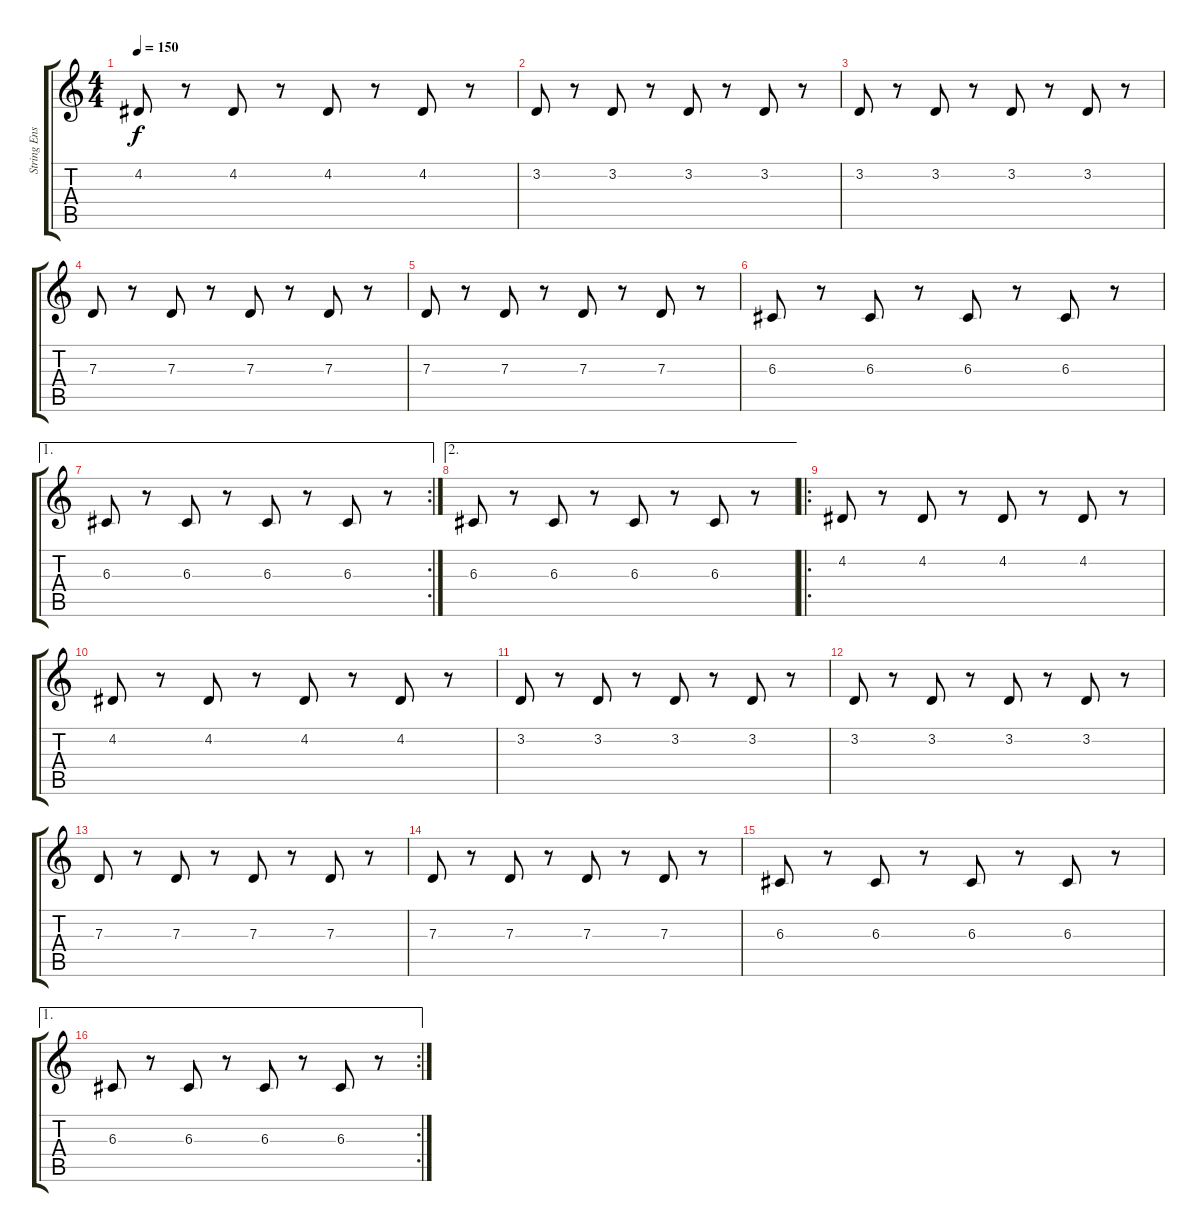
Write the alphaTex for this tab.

\track ("String Ensemble II" "String Ens") {instrument stringensemble1}
\staff {score tabs}
\tuning (E4 B3 G3 D3 A2 E2) {hide}
\ts (4 4)
\tempo 150
\clef g2
\ks c
4.2.8{dy f} r.8 4.2.8 r.8 4.2.8 r.8 4.2.8 r.8 |
3.2.8 r.8 3.2.8 r.8 3.2.8 r.8 3.2.8 r.8 |
3.2.8 r.8 3.2.8 r.8 3.2.8 r.8 3.2.8 r.8 |
7.3.8 r.8 7.3.8 r.8 7.3.8 r.8 7.3.8 r.8 |
7.3.8 r.8 7.3.8 r.8 7.3.8 r.8 7.3.8 r.8 |
6.3.8 r.8 6.3.8 r.8 6.3.8 r.8 6.3.8 r.8 |
\ae 1
\rc 2
6.3.8 r.8 6.3.8 r.8 6.3.8 r.8 6.3.8 r.8 |
\ae 2
6.3.8 r.8 6.3.8 r.8 6.3.8 r.8 6.3.8 r.8 |
\ro
4.2.8 r.8 4.2.8 r.8 4.2.8 r.8 4.2.8 r.8 |
4.2.8 r.8 4.2.8 r.8 4.2.8 r.8 4.2.8 r.8 |
3.2.8 r.8 3.2.8 r.8 3.2.8 r.8 3.2.8 r.8 |
3.2.8 r.8 3.2.8 r.8 3.2.8 r.8 3.2.8 r.8 |
7.3.8 r.8 7.3.8 r.8 7.3.8 r.8 7.3.8 r.8 |
7.3.8 r.8 7.3.8 r.8 7.3.8 r.8 7.3.8 r.8 |
6.3.8 r.8 6.3.8 r.8 6.3.8 r.8 6.3.8 r.8 |
\ae 1
\rc 2
6.3.8 r.8 6.3.8 r.8 6.3.8 r.8 6.3.8 r.8
